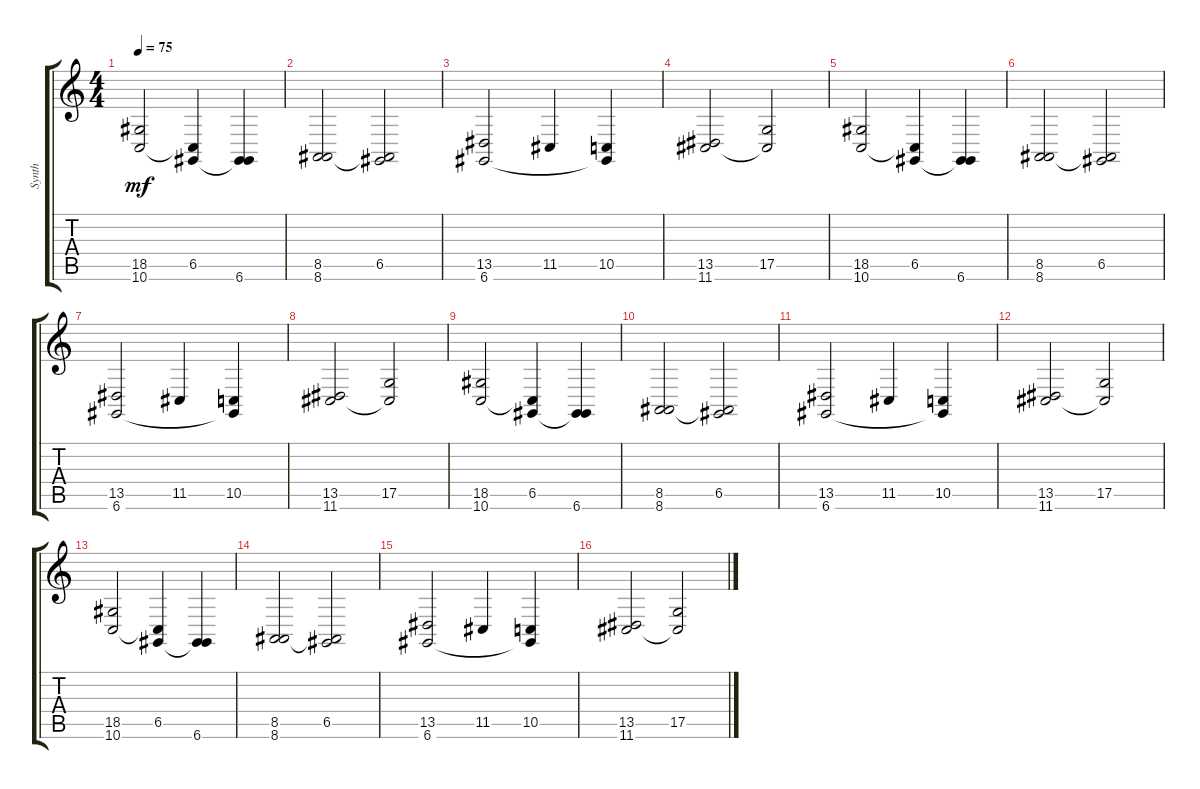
\track ("Synth" "Synth") {instrument pad5bowed}
\staff {score tabs}
\tuning (E4 B3 G3 D3 D2 D2) {hide}
\ts (4 4)
\tempo 75
\clef g2
\ks c
(18.5 10.6).2{dy mf} (6.5 10.6{t}).4 (6.5{t} 6.6).4 |
(8.5 8.6).2 (6.5 8.6{t}).2 |
(13.5 6.6).2 11.5.4 (10.5 6.6{t}).4 |
(13.5 11.6).2 (17.5 11.6{t}).2 |
(18.5 10.6).2 (6.5 10.6{t}).4 (6.5{t} 6.6).4 |
(8.5 8.6).2 (6.5 8.6{t}).2 |
(13.5 6.6).2 11.5.4 (10.5 6.6{t}).4 |
(13.5 11.6).2 (17.5 11.6{t}).2 |
(18.5 10.6).2 (6.5 10.6{t}).4 (6.5{t} 6.6).4 |
(8.5 8.6).2 (6.5 8.6{t}).2 |
(13.5 6.6).2 11.5.4 (10.5 6.6{t}).4 |
(13.5 11.6).2 (17.5 11.6{t}).2 |
(18.5 10.6).2 (6.5 10.6{t}).4 (6.5{t} 6.6).4 |
(8.5 8.6).2 (6.5 8.6{t}).2 |
(13.5 6.6).2 11.5.4 (10.5 6.6{t}).4 |
(13.5 11.6).2 (17.5 11.6{t}).2
